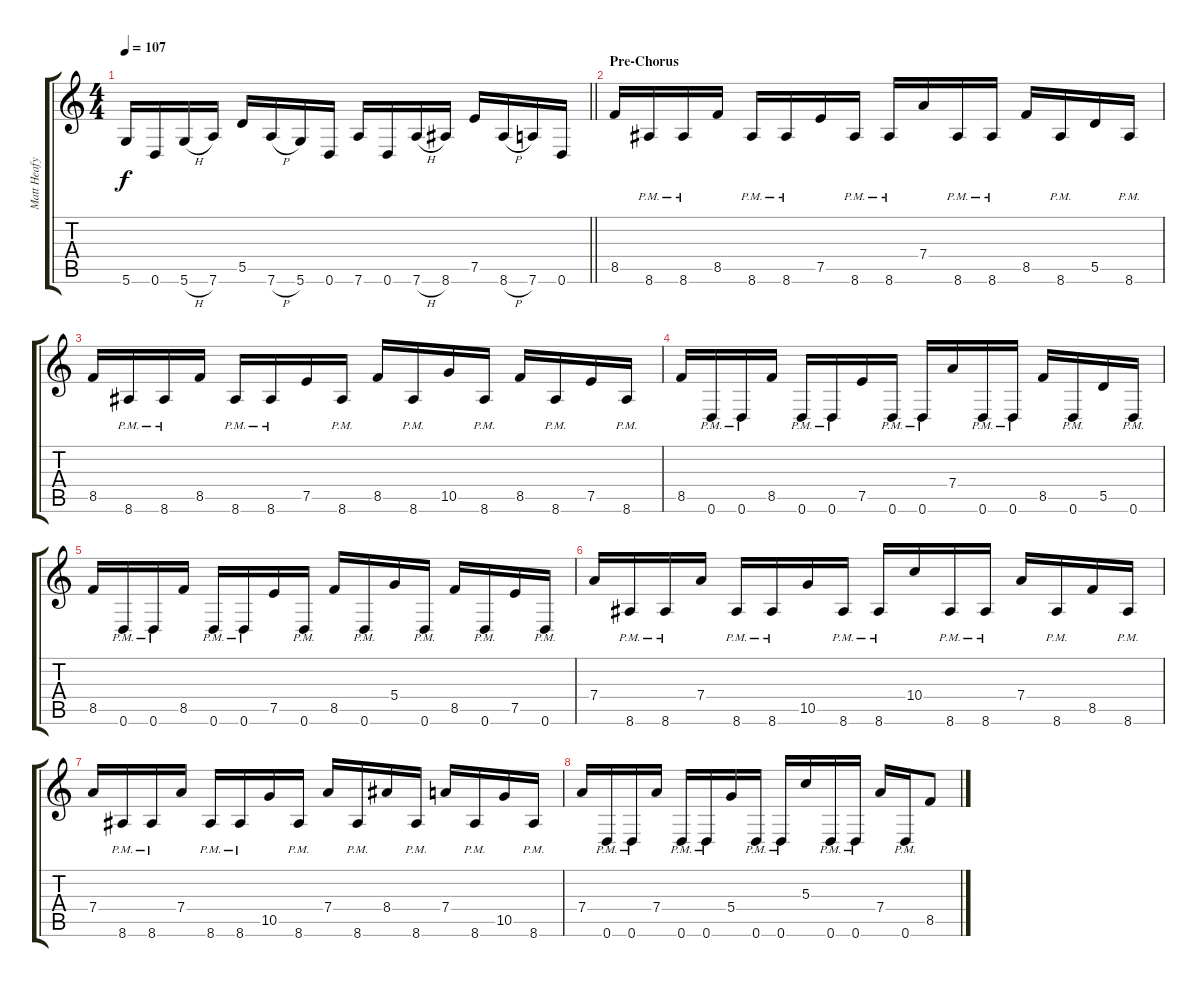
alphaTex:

\track ("Matt Heafy" "Matt Heafy") {instrument distortionguitar}
\staff {score tabs}
\tuning (E4 B3 G3 D3 A2 D2) {hide}
\ts (4 4)
\tempo 107
\clef g2
\barLineRight lightlight
\ks c
5.6.16{dy f} 0.6.16 5.6{h}.16 7.6.16 5.5.16 7.6{h}.16 5.6.16 0.6.16 7.6.16 0.6.16 7.6{h}.16 8.6.16 7.5.16 8.6{h}.16 7.6.16 0.6.16 |
\section ("" "Pre-Chorus")
8.5.16 8.6{pm}.16 8.6{pm}.16 8.5.16 8.6{pm}.16 8.6{pm}.16 7.5.16 8.6{pm}.16 8.6{pm}.16 7.4.16 8.6{pm}.16 8.6{pm}.16 8.5.16 8.6{pm}.16 5.5.16 8.6{pm}.16 |
8.5.16 8.6{pm}.16 8.6{pm}.16 8.5.16 8.6{pm}.16 8.6{pm}.16 7.5.16 8.6{pm}.16 8.5.16 8.6{pm}.16 10.5.16 8.6{pm}.16 8.5.16 8.6{pm}.16 7.5.16 8.6{pm}.16 |
8.5.16 0.6{pm}.16 0.6{pm}.16 8.5.16 0.6{pm}.16 0.6{pm}.16 7.5.16 0.6{pm}.16 0.6{pm}.16 7.4.16 0.6{pm}.16 0.6{pm}.16 8.5.16 0.6{pm}.16 5.5.16 0.6{pm}.16 |
8.5.16 0.6{pm}.16 0.6{pm}.16 8.5.16 0.6{pm}.16 0.6{pm}.16 7.5.16 0.6{pm}.16 8.5.16 0.6{pm}.16 5.4.16 0.6{pm}.16 8.5.16 0.6{pm}.16 7.5.16 0.6{pm}.16 |
7.4.16 8.6{pm}.16 8.6{pm}.16 7.4.16 8.6{pm}.16 8.6{pm}.16 10.5.16 8.6{pm}.16 8.6{pm}.16 10.4.16 8.6{pm}.16 8.6{pm}.16 7.4.16 8.6{pm}.16 8.5.16 8.6{pm}.16 |
7.4.16 8.6{pm}.16 8.6{pm}.16 7.4.16 8.6{pm}.16 8.6{pm}.16 10.5.16 8.6{pm}.16 7.4.16 8.6{pm}.16 8.4.16 8.6{pm}.16 7.4.16 8.6{pm}.16 10.5.16 8.6{pm}.16 |
7.4.16 0.6{pm}.16 0.6{pm}.16 7.4.16 0.6{pm}.16 0.6{pm}.16 5.4.16 0.6{pm}.16 0.6{pm}.16 5.3.16 0.6{pm}.16 0.6{pm}.16 7.4.16 0.6{pm}.16 8.5.8
